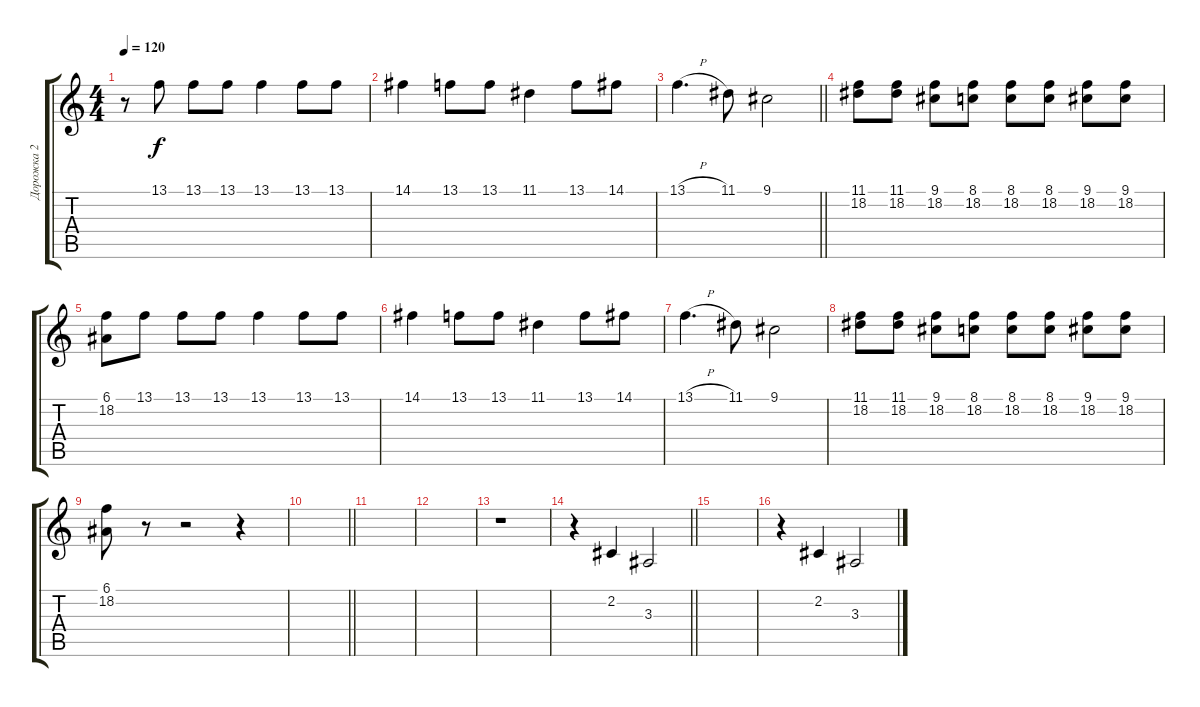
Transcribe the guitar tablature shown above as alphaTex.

\track ("Дорожка 2" "Дорожка 2") {instrument brightacousticpiano}
\staff {score tabs}
\tuning (E4 B3 G3 D3 A2 E2) {hide}
\ts (4 4)
\tempo 120
\clef g2
\ks c
r.8{dy f} 13.1.8 13.1.8 13.1.8 13.1.4 13.1.8 13.1.8 |
14.1.4 13.1.8 13.1.8 11.1.4 13.1.8 14.1.8 |
\barLineRight lightlight
13.1{h}.4{d volume 16 instrument acousticgrandpiano} 11.1.8 9.1.2 |
(11.1 18.2).8 (11.1 18.2).8 (9.1 18.2).8 (8.1 18.2).8 (8.1 18.2).8 (8.1 18.2).8 (9.1 18.2).8 (9.1 18.2).8 |
(6.1 18.2).8 13.1.8 13.1.8 13.1.8 13.1.4 13.1.8 13.1.8 |
14.1.4 13.1.8 13.1.8 11.1.4 13.1.8 14.1.8 |
13.1{h}.4{d volume 16 instrument acousticgrandpiano} 11.1.8 9.1.2 |
(11.1 18.2).8 (11.1 18.2).8 (9.1 18.2).8 (8.1 18.2).8 (8.1 18.2).8 (8.1 18.2).8 (9.1 18.2).8 (9.1 18.2).8 |
(6.1 18.2).8 r.8 r.2 r.4 |
\barLineRight lightlight
|
|
|
r.1 |
\barLineRight lightlight
r.4 2.2.4 3.3.2 |
|
r.4 2.2.4 3.3.2
